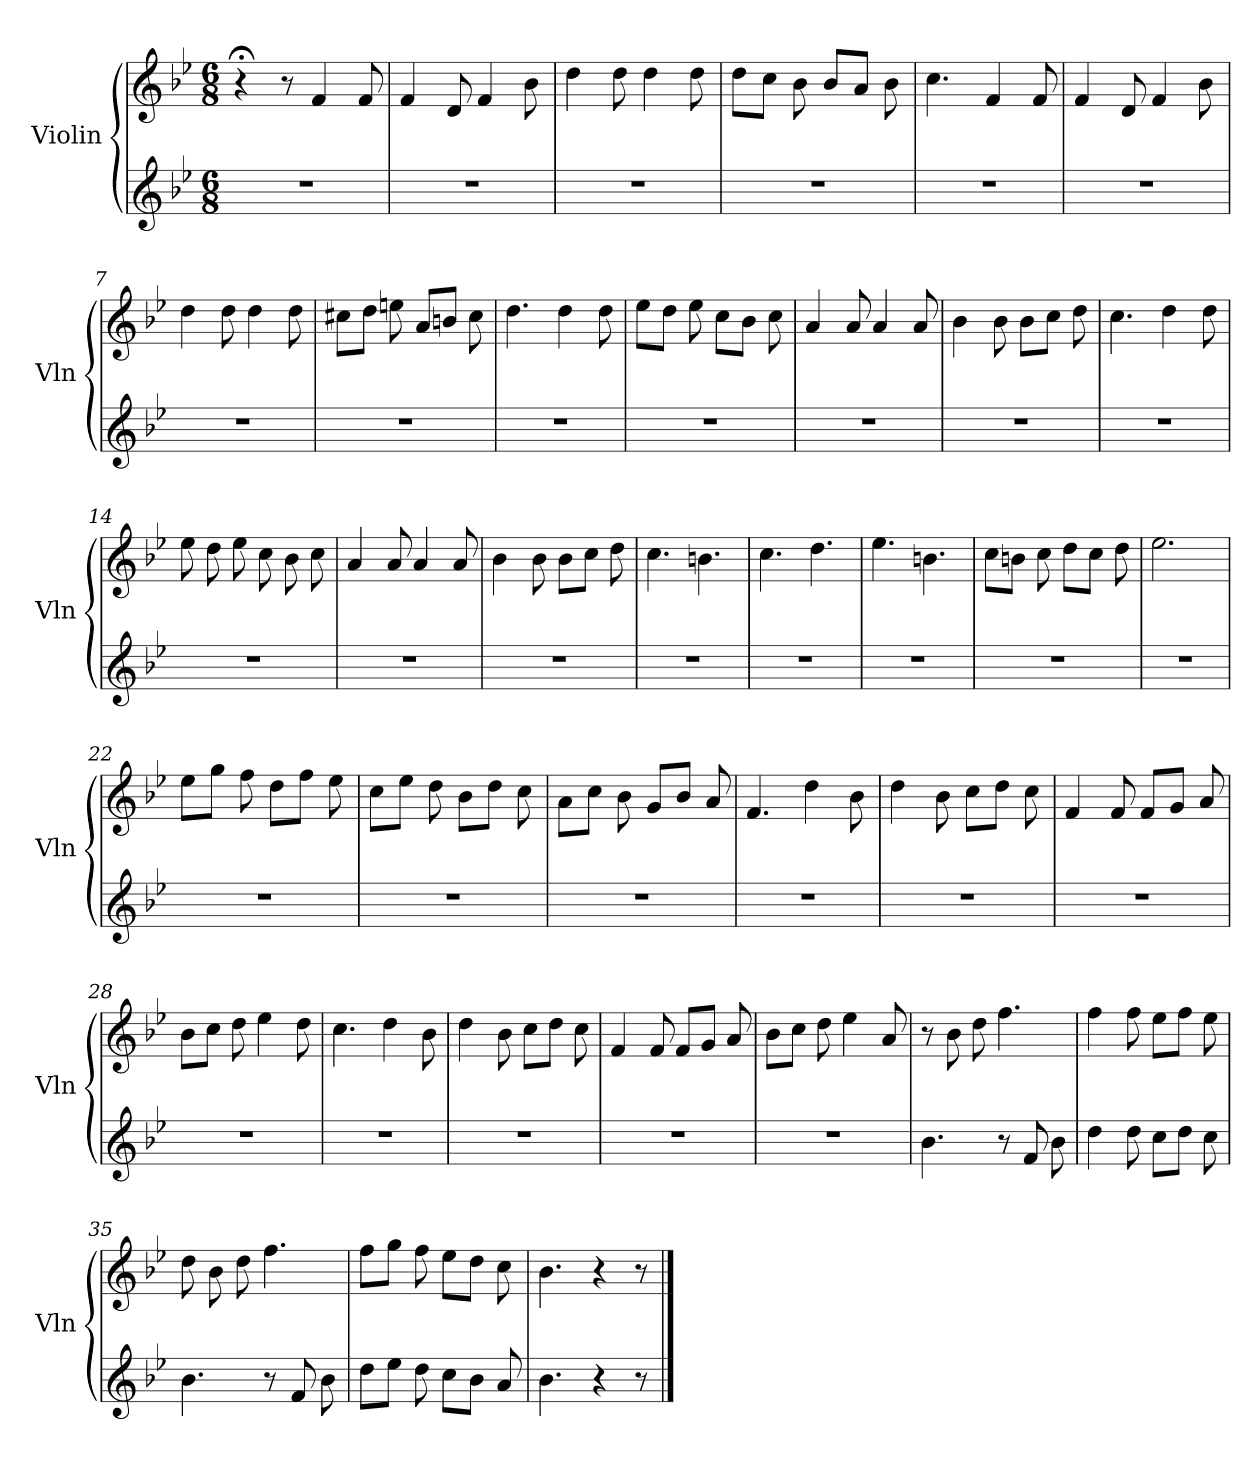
**kern	**kern	**dynam
*part2	*part1	*part1
*staff2	*staff1	*staff1
*I"Violin	*I"Violin	*
*I'Vln	*I'Vln	*
*clefG2	*clefG2	*
*k[b-e-]	*k[b-e-]	*
*M6/8	*M6/8	*
=1	=1	=1
!	!	!LO:DY:a
2.r	4r;<	Allegro
.	8r	.
.	4f/	.
.	8f/	.
=2	=2	=2
2.r	4f/	.
.	8d/	.
.	4f/	.
.	8b-\	.
=3	=3	=3
2.r	4dd\	.
.	8dd\	.
.	4dd\	.
.	8dd\	.
=4	=4	=4
2.r	8ddL	.
.	8ccJ	.
.	8b-\	.
.	8b-L	.
.	8aJ	.
.	8b-\	.
=5	=5	=5
2.r	4.cc\	.
.	4f/	.
.	8f/	.
=6	=6	=6
2.r	4f/	.
.	8d/	.
.	4f/	.
.	8b-\	.
!!LO:LB:g=z
=7	=7	=7
2.r	4dd\	.
.	8dd\	.
.	4dd\	.
.	8dd\	.
=8	=8	=8
2.r	8cc#XL	.
.	8ddJ	.
.	8een\	.
.	8aL	.
.	8bnJ	.
.	8cc#\	.
=9	=9	=9
2.r	4.dd\	.
.	4dd\	.
.	8dd\	.
=10	=10	=10
2.r	8ee-L	.
.	8ddJ	.
.	8ee-\	.
.	8ccL	.
.	8b-J	.
.	8cc\	.
=11	=11	=11
2.r	4a/	.
.	8a/	.
.	4a/	.
.	8a/	.
=12	=12	=12
2.r	4b-\	.
.	8b-\	.
.	8b-L	.
.	8ccJ	.
.	8dd\	.
=13	=13	=13
2.r	4.cc\	.
.	4dd\	.
.	8dd\	.
!!LO:LB:g=z
=14	=14	=14
2.r	8ee-\	.
.	8dd\	.
.	8ee-\	.
.	8cc\	.
.	8b-\	.
.	8cc\	.
=15	=15	=15
2.r	4a/	.
.	8a/	.
.	4a/	.
.	8a/	.
=16	=16	=16
2.r	4b-\	.
.	8b-\	.
.	8b-L	.
.	8ccJ	.
.	8dd\	.
=17	=17	=17
2.r	4.cc\	.
.	4.bn\	.
=18	=18	=18
2.r	4.cc\	.
.	4.dd\	.
=19	=19	=19
2.r	4.ee-\	.
.	4.bn\	.
=20	=20	=20
2.r	8ccL	.
.	8bnJ	.
.	8cc\	.
.	8ddL	.
.	8ccJ	.
.	8dd\	.
=21	=21	=21
2.r	2.ee-\	.
!!LO:LB:g=z
=22	=22	=22
2.r	8ee-L	.
.	8ggJ	.
.	8ff\	.
.	8ddL	.
.	8ffJ	.
.	8ee-\	.
=23	=23	=23
2.r	8ccL	.
.	8ee-J	.
.	8dd\	.
.	8b-L	.
.	8ddJ	.
.	8cc\	.
=24	=24	=24
2.r	8aL	.
.	8ccJ	.
.	8b-\	.
.	8gL	.
.	8b-J	.
.	8a/	.
=25	=25	=25
2.r	4.f/	.
.	4dd\	.
.	8b-\	.
=26	=26	=26
2.r	4dd\	.
.	8b-\	.
.	8ccL	.
.	8ddJ	.
.	8cc\	.
=27	=27	=27
2.r	4f/	.
.	8f/	.
.	8fL	.
.	8gJ	.
.	8a/	.
!!LO:LB:g=z
=28	=28	=28
2.r	8b-L	.
.	8ccJ	.
.	8dd\	.
.	4ee-\	.
.	8dd\	.
=29	=29	=29
2.r	4.cc\	.
.	4dd\	.
.	8b-\	.
=30	=30	=30
2.r	4dd\	.
.	8b-\	.
.	8ccL	.
.	8ddJ	.
.	8cc\	.
=31	=31	=31
2.r	4f/	.
.	8f/	.
.	8fL	.
.	8gJ	.
.	8a/	.
=32	=32	=32
2.r	8b-L	.
.	8ccJ	.
.	8dd\	.
.	4ee-\	.
.	8a/	.
=33	=33	=33
4.b-\	8r	.
.	8b-\	.
.	8dd\	.
8r	4.ff\	.
8f/	.	.
8b-\	.	.
!!LO:LB:g=z
=34	=34	=34
4dd\	4ff\	.
8dd\	8ff\	.
8ccL	8ee-L	.
8ddJ	8ffJ	.
8cc\	8ee-\	.
=35	=35	=35
4.b-\	8dd\	.
.	8b-\	.
.	8dd\	.
8r	4.ff\	.
8f/	.	.
8b-\	.	.
=36	=36	=36
8ddL	8ffL	.
8ee-J	8ggJ	.
8dd\	8ff\	.
8ccL	8ee-L	.
8b-J	8ddJ	.
8a/	8cc\	.
=37	=37	=37
4.b-\	4.b-\	.
4r	4r	.
8r	8r	.
==	==	==
*-	*-	*-
